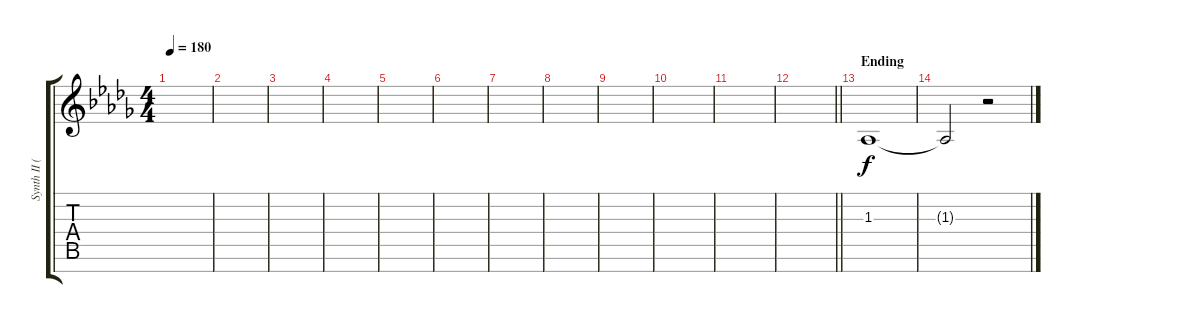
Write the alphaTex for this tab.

\track ("Synth II (Kotobuki Tsumugi)" "Synth II (") {instrument vibraphone}
\staff {score tabs}
\tuning (E4 B3 G3 D3 A2 E2 B1) {hide}
\ts (4 4)
\tempo 180
\clef g2
\ks db
|
|
|
|
|
|
|
|
|
|
|
\barLineRight lightlight
|
\section ("" "Ending")
1.3.1 |
1.3{t}.2 r.2
